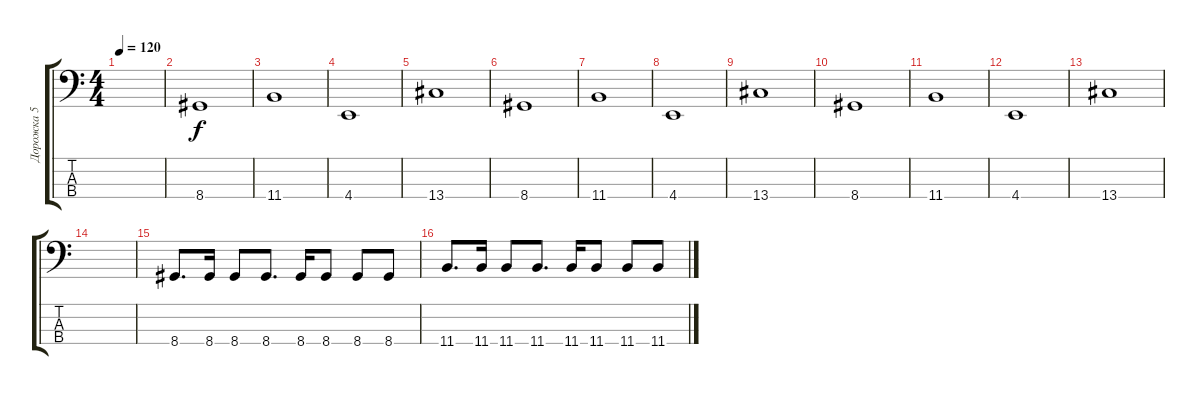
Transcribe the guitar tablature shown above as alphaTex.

\track ("Дорожка 5" "Дорожка 5") {instrument electricbassfinger}
\staff {score tabs}
\tuning (G2 C2 G1 C1) {hide}
\ts (4 4)
\tempo 120
\clef f4
\ks c
|
8.4.1 |
11.4.1 |
4.4.1 |
13.4.1 |
8.4.1 |
11.4.1 |
4.4.1 |
13.4.1 |
8.4.1 |
11.4.1 |
4.4.1 |
13.4.1 |
|
8.4.8{d} 8.4.16 8.4.8 8.4.8{d} 8.4.16 8.4.8 8.4.8 8.4.8 |
11.4.8{d} 11.4.16 11.4.8 11.4.8{d} 11.4.16 11.4.8 11.4.8 11.4.8
